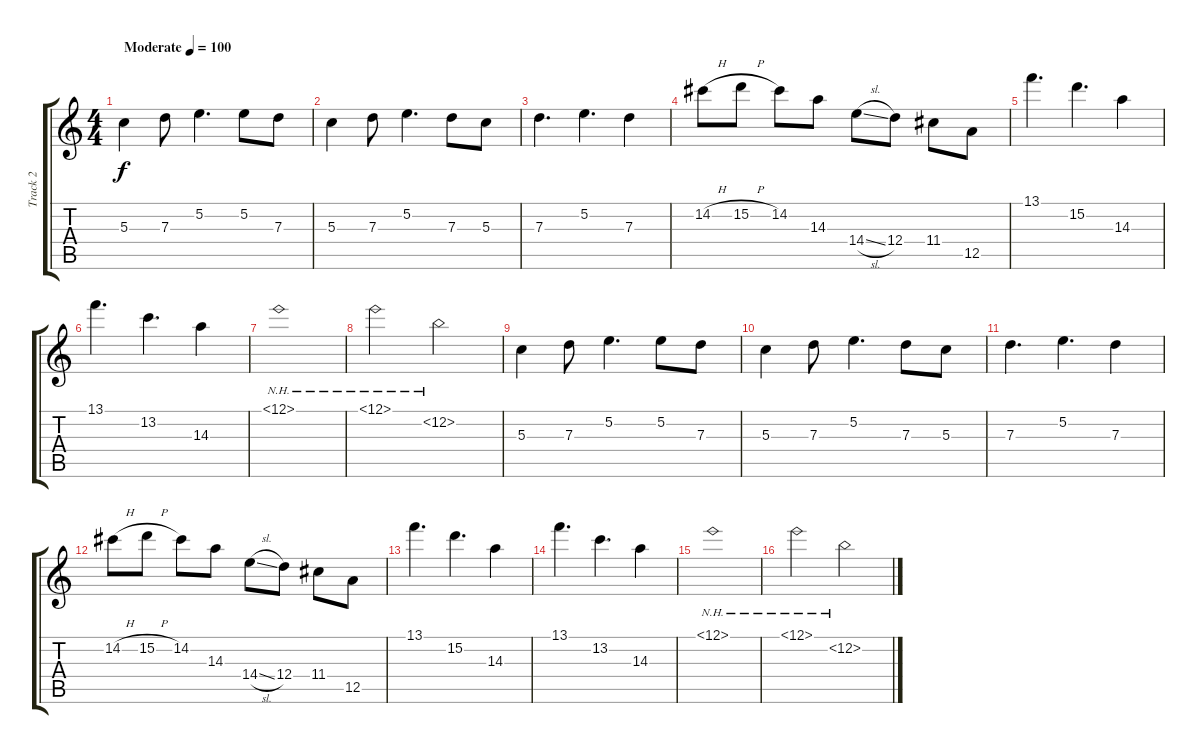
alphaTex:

\track ("Track 2" "Track 2") {mute instrument distortionguitar}
\staff {score tabs}
\tuning (E4 B3 G3 D3 A2 E2) {hide}
\ts (4 4)
\tempo (100 "Moderate")
\clef g2
\ks c
5.3.4{dy f instrument distortionguitar} 7.3.8 5.2.4{d} 5.2.8 7.3.8 |
5.3.4 7.3.8 5.2.4{d} 7.3.8 5.3.8 |
7.3.4{d} 5.2.4{d} 7.3.4 |
14.2{h}.8 15.2{h}.8 14.2.8 14.3.8 14.4{sl}.8 12.4.8 11.4.8 12.5.8 |
13.1.4{d} 15.2.4{d} 14.3.4 |
13.1.4{d} 13.2.4{d} 14.3.4 |
12.1{nh}.1 |
12.1{nh}.2 12.2{nh}.2 |
5.3.4 7.3.8 5.2.4{d} 5.2.8 7.3.8 |
5.3.4 7.3.8 5.2.4{d} 7.3.8 5.3.8 |
7.3.4{d} 5.2.4{d} 7.3.4 |
14.2{h}.8 15.2{h}.8 14.2.8 14.3.8 14.4{sl}.8 12.4.8 11.4.8 12.5.8 |
13.1.4{d} 15.2.4{d} 14.3.4 |
13.1.4{d} 13.2.4{d} 14.3.4 |
12.1{nh}.1 |
12.1{nh}.2 12.2{nh}.2
